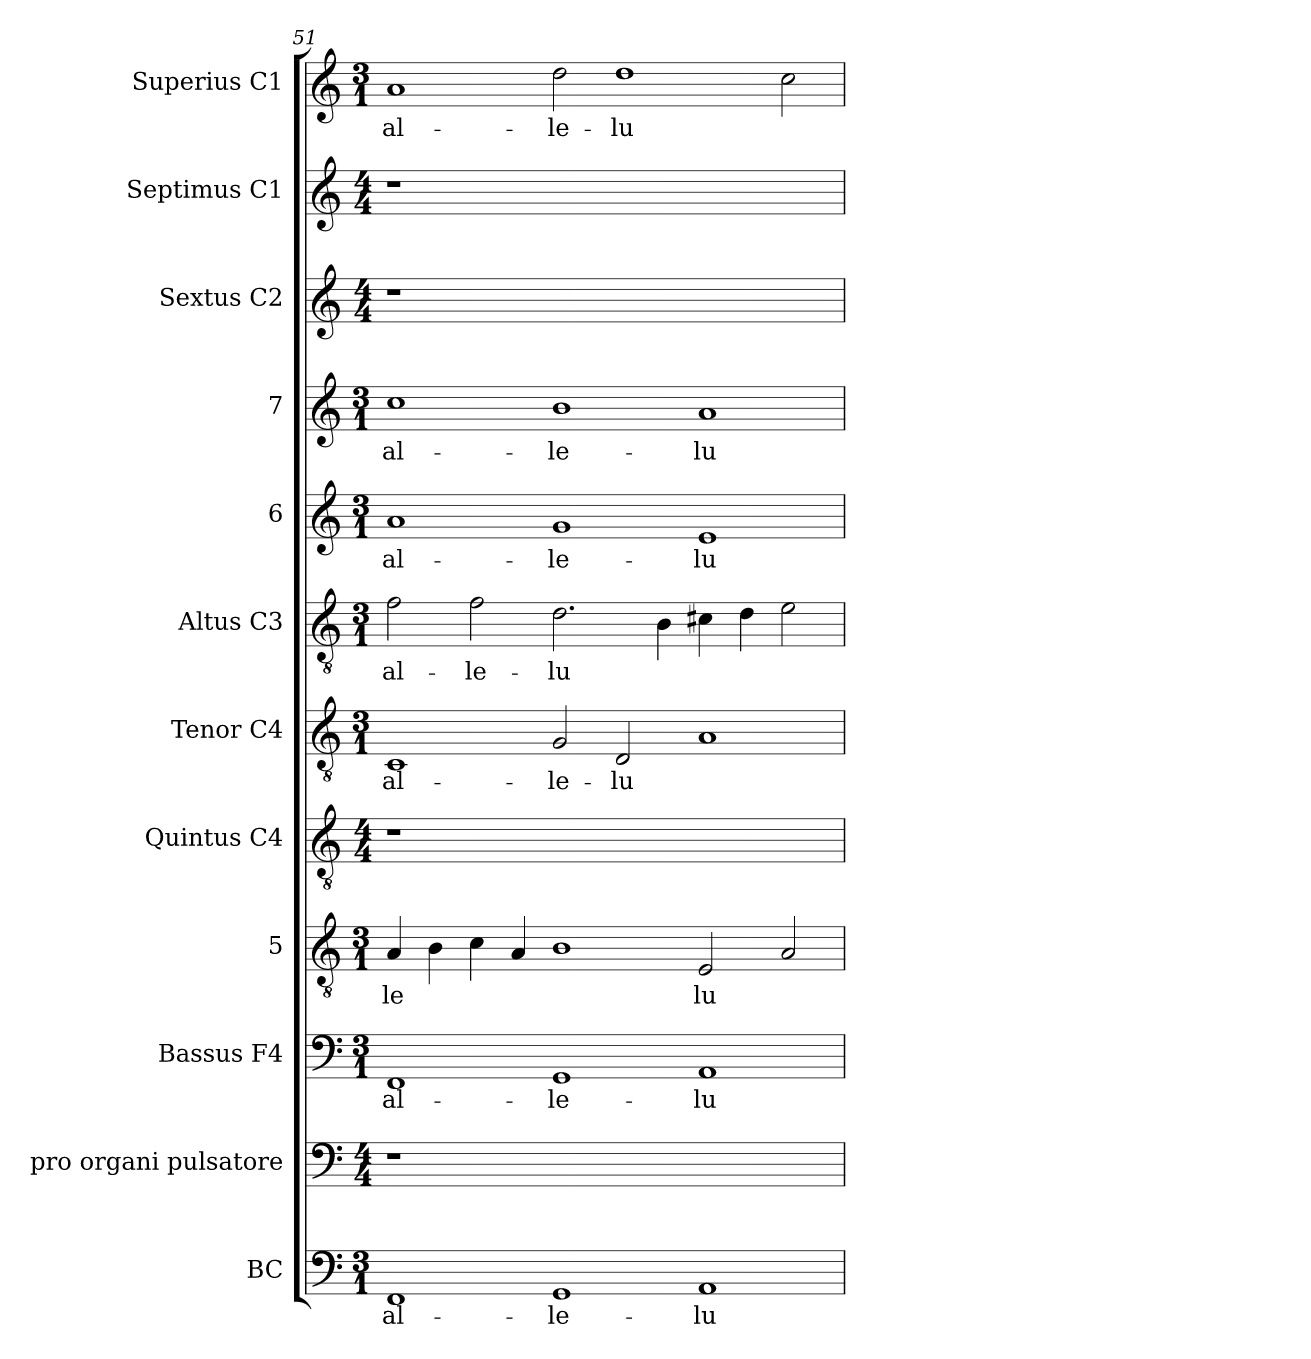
**kern	**text	**kern	**kern	**text	**kern	**text	**kern	**kern	**text	**kern	**text	**kern	**text	**kern	**text	**kern	**kern	**kern	**text
*part12	*part12	*part11	*part10	*part10	*part9	*part9	*part8	*part7	*part7	*part6	*part6	*part5	*part5	*part4	*part4	*part3	*part2	*part1	*part1
*staff12	*staff12	*staff11	*staff10	*staff10	*staff9	*staff9	*staff8	*staff7	*staff7	*staff6	*staff6	*staff5	*staff5	*staff4	*staff4	*staff3	*staff2	*staff1	*staff1
*I"BC	*	*I"pro organi  pulsatore	*I"Bassus  F4	*	*I"5	*	*I"Quintus  C4	*I"Tenor  C4	*	*I"Altus  C3	*	*I"6	*	*I"7	*	*I"Sextus  C2	*I"Septimus  C1	*I"Superius  C1	*
*I'BC	*	*	*I'B	*	*	*	*	*I'T	*	*I'A	*	*	*	*	*	*I'S	*	*I'S	*
*clefF4	*	*clefF4	*clefF4	*	*clefGv2	*	*clefGv2	*clefGv2	*	*clefGv2	*	*clefG2	*	*clefG2	*	*clefG2	*clefG2	*clefG2	*
*k[]	*	*k[]	*k[]	*	*k[]	*	*k[]	*k[]	*	*k[]	*	*k[]	*	*k[]	*	*k[]	*k[]	*k[]	*
*C:	*	*C:	*C:	*	*C:	*	*C:	*C:	*	*C:	*	*C:	*	*C:	*	*C:	*C:	*C:	*
*M3/1	*	*M4/4	*M3/1	*	*M3/1	*	*M4/4	*M3/1	*	*M3/1	*	*M3/1	*	*M3/1	*	*M4/4	*M4/4	*M3/1	*
=51	=51	=51	=51	=51	=51	=51	=51	=51	=51	=51	=51	=51	=51	=51	=51	=51	=51	=51	=51
!	!LO:LY:a:cj	!	!	!LO:LY:b:cj	!	!LO:LY:b:cj	!	!	!LO:LY:b:cj	!	!LO:LY:b:cj	!	!LO:LY:b:cj	!	!LO:LY:b:cj	!	!	!	!LO:LY:b:cj
1FF	al-	1r	1FF	al-	4A/	-le-	1r	1C	al-	2f\	al-	1a	al-	1cc	al-	1r	1r	1a	al-
!	!	!	!	!	!	!LO:LY:b:cj	!	!	!	!	!	!	!	!	!	!	!	!	!
.	.	.	.	.	4B\	--	.	.	.	.	.	.	.	.	.	.	.	.	.
!	!	!	!	!	!	!LO:LY:b:cj	!	!	!	!	!LO:LY:b:cj	!	!	!	!	!	!	!	!
.	.	.	.	.	4c\	--	.	.	.	2f\	-le-	.	.	.	.	.	.	.	.
!	!	!	!	!	!	!LO:LY:b:cj	!	!	!	!	!	!	!	!	!	!	!	!	!
.	.	.	.	.	4A/	--	.	.	.	.	.	.	.	.	.	.	.	.	.
!	!LO:LY:a:cj	!	!	!LO:LY:b:cj	!	!LO:LY:b:cj	!	!	!LO:LY:b:cj	!	!LO:LY:b:cj	!	!LO:LY:b:cj	!	!LO:LY:b:cj	!	!	!	!LO:LY:b:cj
1GG	-le-	0ryy	1GG	-le-	1B	--	0ryy	2G/	-le-	2.d\	-lu-	1g	-le-	1b	-le-	0ryy	0ryy	2dd\	-le-
!	!	!	!	!	!	!	!	!	!LO:LY:b:cj	!	!	!	!	!	!	!	!	!	!LO:LY:b:cj
.	.	.	.	.	.	.	.	2D/	-lu-	.	.	.	.	.	.	.	.	1dd	-lu-
!	!	!	!	!	!	!	!	!	!	!	!LO:LY:b:cj	!	!	!	!	!	!	!	!
.	.	.	.	.	.	.	.	.	.	4B\	--	.	.	.	.	.	.	.	.
!	!LO:LY:a:cj	!	!	!LO:LY:b:cj	!	!LO:LY:b:cj	!	!	!LO:LY:b:cj	!	!LO:LY:b:cj	!	!LO:LY:b:cj	!	!LO:LY:b:cj	!	!	!	!
1AA	-lu-	.	1AA	-lu-	2E/	-lu-	.	1A	--	4c#X\	--	1e	-lu-	1a	-lu-	.	.	.	.
!	!	!	!	!	!	!	!	!	!	!	!LO:LY:b:cj	!	!	!	!	!	!	!	!
.	.	.	.	.	.	.	.	.	.	4d\	--	.	.	.	.	.	.	.	.
!	!	!	!	!	!	!LO:LY:b:cj	!	!	!	!	!LO:LY:b:cj	!	!	!	!	!	!	!	!LO:LY:b:cj
.	.	.	.	.	2A/	--	.	.	.	2e\	--	.	.	.	.	.	.	2cc\	--
=	=	=	=	=	=	=	=	=	=	=	=	=	=	=	=	=	=	=	=
*-	*-	*-	*-	*-	*-	*-	*-	*-	*-	*-	*-	*-	*-	*-	*-	*-	*-	*-	*-
